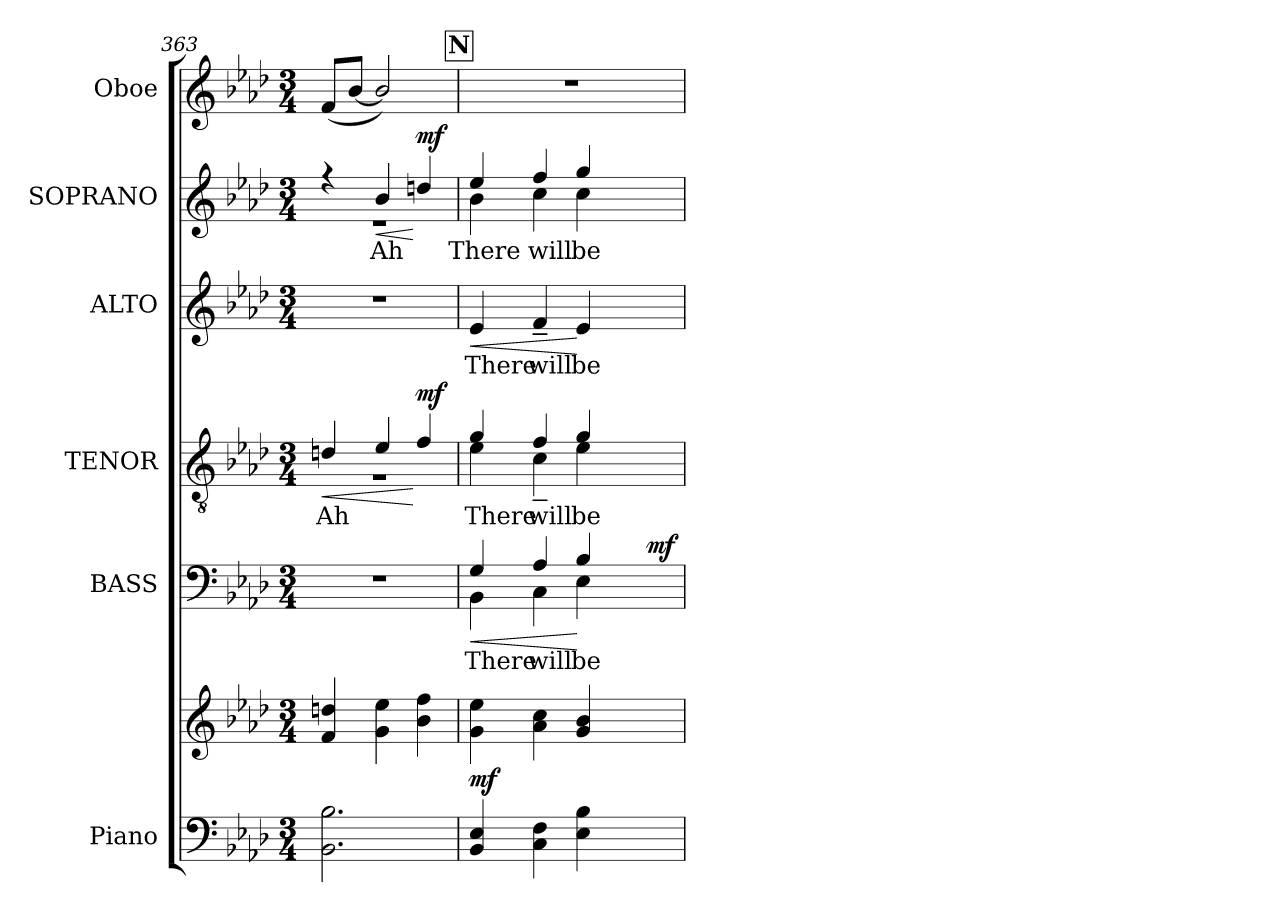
**kern	**kern	**dynam	**kern	**text	**dynam	**kern	**text	**dynam	**kern	**text	**dynam	**kern	**text	**dynam	**kern
*part6	*part6	*part6	*part5	*part5	*part5	*part4	*part4	*part4	*part3	*part3	*part3	*part2	*part2	*part2	*part1
*staff7	*staff6	*staff6/7	*staff5	*staff5	*staff5	*staff4	*staff4	*staff4	*staff3	*staff3	*staff3	*staff2	*staff2	*staff2	*staff1
*I"Piano	*	*	*I"BASS	*	*	*I"TENOR	*	*	*I"ALTO	*	*	*I"SOPRANO	*	*	*I"Oboe
*I'Pno.	*	*	*I'B.	*	*	*I'T.	*	*	*I'A.	*	*	*I'S.	*	*	*I'Ob.
*clefF4	*clefG2	*	*clefF4	*	*	*clefGv2	*	*	*clefG2	*	*	*clefG2	*	*	*clefG2
*	*	*	*	*	*	*ITrd7c12	*	*	*	*	*	*	*	*	*
*k[b-e-a-d-]	*k[b-e-a-d-]	*	*k[b-e-a-d-]	*	*	*k[b-e-a-d-]	*	*	*k[b-e-a-d-]	*	*	*k[b-e-a-d-]	*	*	*k[b-e-a-d-]
*A-:	*A-:	*	*A-:	*	*	*A-:	*	*	*A-:	*	*	*A-:	*	*	*A-:
*M3/4	*M3/4	*	*M3/4	*	*	*M3/4	*	*	*M3/4	*	*	*M3/4	*	*	*M3/4
=363	=363	=363	=363	=363	=363	=363	=363	=363	=363	=363	=363	=363	=363	=363	=363
!	!	!	!LO:N:vis=1	!	!	!	!	!	!	!	!	!	!	!	!
!	!	!	!	!	!	!	!LO:LY:a:color=#000000	!LO:HP:b	!LO:N:vis=1	!	!	!	!	!	!
*	*	*	*	*	*	*^	*	*	*	*	*	*^	*	*	*
2.BB-i\ 2.B-i	4fi/ 4ddni	.	2.r	.	.	4Dni/	2.r	Ah	<	2.r	.	.	4r	2.r	.	.	(8fi/L
.	.	.	.	.	.	.	.	.	.	.	.	.	.	.	.	.	[8b-i/J
!	!	!	!	!	!	!	!	!	!	!	!	!	!	!	!LO:LY:a:color=#000000	!LO:HP:b	!
.	4gi\ 4ee-i	.	.	.	.	4E-i/	.	.	.	.	.	.	4b-i/	.	Ah	<	2b-i/])
.	4b-i\ 4ffi	.	.	.	.	4Fi/	.	.	[ mf	.	.	.	4ddni/	.	.	[ mf	.
!!LO:REH:place=s1:B:color=#000000:enc=box:fs=17.1407:t=N
=364	=364	=364	=364	=364	=364	=364	=364	=364	=364	=364	=364	=364	=364	=364	=364	=364	=364
*	*	*	*^	*	*	*	*	*	*	*	*	*	*	*	*	*	*
!	!	!	!	!	!LO:LY:b:color=#000000	!LO:HP:b	!	!	!	!	!	!	!	!	!	!	!	!
!	!	!	!	!	!	!	!	!	!LO:LY:b:color=#000000	!	!	!	!	!	!	!	!	!
!	!	!	!	!	!	!	!	!	!	!	!	!LO:LY:b:color=#000000	!LO:HP:b	!	!	!	!	!
!	!	!	!	!	!	!	!	!	!	!	!	!	!	!	!	!LO:LY:b:color=#000000	!	!LO:N:vis=1
*	*	*	*	*^	*	*	*	*	*	*	*	*	*	*	*	*	*	*
4BB-i/ 4E-i	4gi\ 4ee-i	mf	4Gi/	4BB-i\	2ryy	There	<	4Gi/	4E-i\	There	.	4e-i/	There	<	4ee-i/	4b-i\	There	.	2.r
!	!	!	!	!	!	!LO:LY:b:color=#000000	!	!	!	!	!	!	!	!	!	!	!	!	!
!	!	!	!	!	!	!	!	!	!	!LO:LY:b:color=#000000	!	!	!	!	!	!	!	!	!
!	!	!	!	!	!	!	!	!	!	!	!	!	!LO:LY:b:color=#000000	!	!	!	!	!	!
!	!	!	!	!	!	!	!	!	!	!	!	!	!	!	!	!	!LO:LY:b:color=#000000	!	!
4Ci\ 4Fi	4a-i\ 4cci	.	4A-i/	4Ci\	.	will	.	4Fi/	4C~i\	will	.	4f~i/	will	.	4ffi/	4cci\	will	.	.
!	!	!	!	!	!	!LO:LY:b:color=#000000	!	!	!	!	!	!	!	!	!	!	!	!	!
!	!	!	!	!	!	!	!	!	!	!LO:LY:b:color=#000000	!	!	!	!	!	!	!	!	!
!	!	!	!	!	!	!	!	!	!	!	!	!	!LO:LY:b:color=#000000	!	!	!	!	!	!
!	!	!	!	!	!	!	!	!	!	!	!	!	!	!	!	!	!LO:LY:b:color=#000000	!	!
4E-i\ 4B-i	4gi/ 4b-i	.	4B-i/	4E-i\	8ryy	be	[	4Gi/	4E-i\	be	.	4e-i/	be	[	4ggi/	4cci\	be	.	.
.	.	.	.	.	16ryy	.	.	.	.	.	.	.	.	.	.	.	.	.	.
.	.	.	.	.	32ryy	.	.	.	.	.	.	.	.	.	.	.	.	.	.
.	.	.	.	.	64ryy	.	.	.	.	.	.	.	.	.	.	.	.	.	.
.	.	.	.	.	128...ryy	.	.	.	.	.	.	.	.	.	.	.	.	.	.
.	.	.	.	.	1024ryy	.	mf	.	.	.	.	.	.	.	.	.	.	.	.
*	*	*	*v	*v	*v	*	*	*	*	*	*	*	*	*	*v	*v	*	*	*
*	*	*	*	*	*	*v	*v	*	*	*	*	*	*	*	*	*
=	=	=	=	=	=	=	=	=	=	=	=	=	=	=	=
*-	*-	*-	*-	*-	*-	*-	*-	*-	*-	*-	*-	*-	*-	*-	*-
